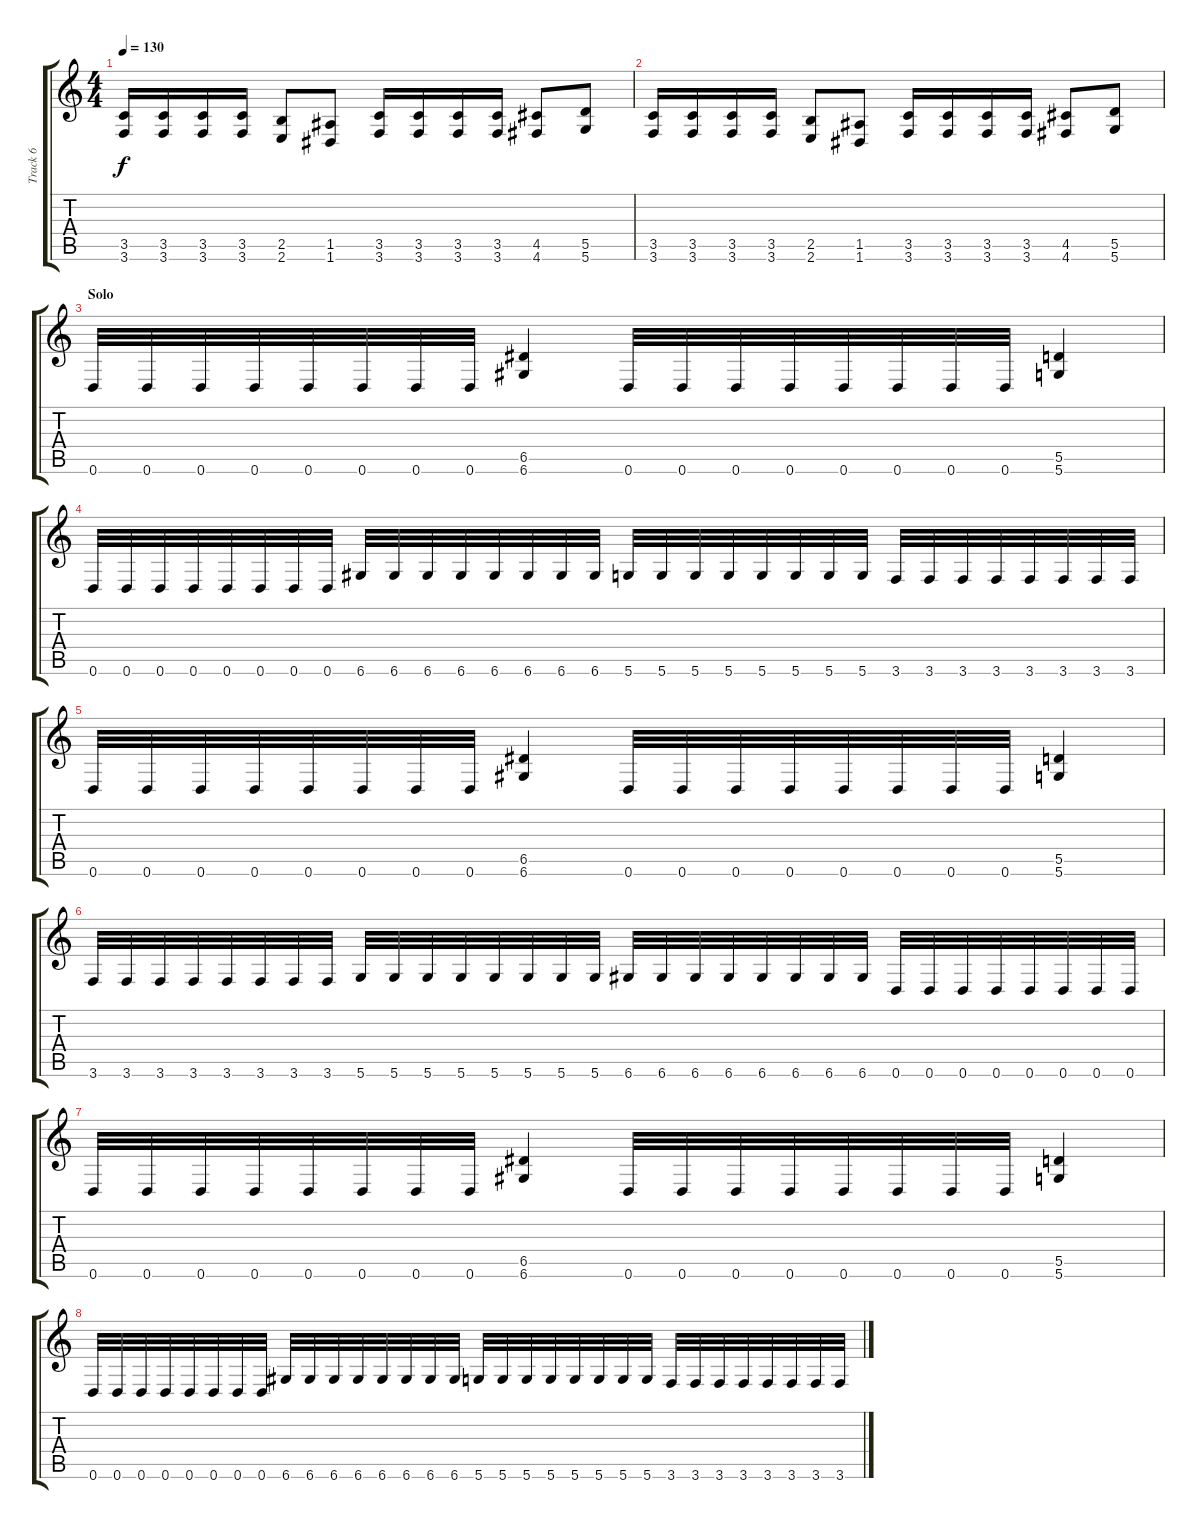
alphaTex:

\track ("Track 6" "Track 6") {instrument distortionguitar}
\staff {score tabs}
\tuning (E4 B3 G3 D3 A2 D2) {hide}
\ts (4 4)
\tempo 130
\clef g2
\ks c
(3.5 3.6).16{dy f} (3.5 3.6).16 (3.5 3.6).16 (3.5 3.6).16 (2.5 2.6).8 (1.5 1.6).8 (3.5 3.6).16 (3.5 3.6).16 (3.5 3.6).16 (3.5 3.6).16 (4.5 4.6).8 (5.5 5.6).8 |
(3.5 3.6).16 (3.5 3.6).16 (3.5 3.6).16 (3.5 3.6).16 (2.5 2.6).8 (1.5 1.6).8 (3.5 3.6).16 (3.5 3.6).16 (3.5 3.6).16 (3.5 3.6).16 (4.5 4.6).8 (5.5 5.6).8 |
\section ("" "Solo")
0.6.32 0.6.32 0.6.32 0.6.32 0.6.32 0.6.32 0.6.32 0.6.32 (6.5 6.6).4 0.6.32 0.6.32 0.6.32 0.6.32 0.6.32 0.6.32 0.6.32 0.6.32 (5.5 5.6).4 |
0.6.32 0.6.32 0.6.32 0.6.32 0.6.32 0.6.32 0.6.32 0.6.32 6.6.32 6.6.32 6.6.32 6.6.32 6.6.32 6.6.32 6.6.32 6.6.32 5.6.32 5.6.32 5.6.32 5.6.32 5.6.32 5.6.32 5.6.32 5.6.32 3.6.32 3.6.32 3.6.32 3.6.32 3.6.32 3.6.32 3.6.32 3.6.32 |
0.6.32 0.6.32 0.6.32 0.6.32 0.6.32 0.6.32 0.6.32 0.6.32 (6.5 6.6).4 0.6.32 0.6.32 0.6.32 0.6.32 0.6.32 0.6.32 0.6.32 0.6.32 (5.5 5.6).4 |
3.6.32 3.6.32 3.6.32 3.6.32 3.6.32 3.6.32 3.6.32 3.6.32 5.6.32 5.6.32 5.6.32 5.6.32 5.6.32 5.6.32 5.6.32 5.6.32 6.6.32 6.6.32 6.6.32 6.6.32 6.6.32 6.6.32 6.6.32 6.6.32 0.6.32 0.6.32 0.6.32 0.6.32 0.6.32 0.6.32 0.6.32 0.6.32 |
0.6.32 0.6.32 0.6.32 0.6.32 0.6.32 0.6.32 0.6.32 0.6.32 (6.5 6.6).4 0.6.32 0.6.32 0.6.32 0.6.32 0.6.32 0.6.32 0.6.32 0.6.32 (5.5 5.6).4 |
0.6.32 0.6.32 0.6.32 0.6.32 0.6.32 0.6.32 0.6.32 0.6.32 6.6.32 6.6.32 6.6.32 6.6.32 6.6.32 6.6.32 6.6.32 6.6.32 5.6.32 5.6.32 5.6.32 5.6.32 5.6.32 5.6.32 5.6.32 5.6.32 3.6.32 3.6.32 3.6.32 3.6.32 3.6.32 3.6.32 3.6.32 3.6.32
